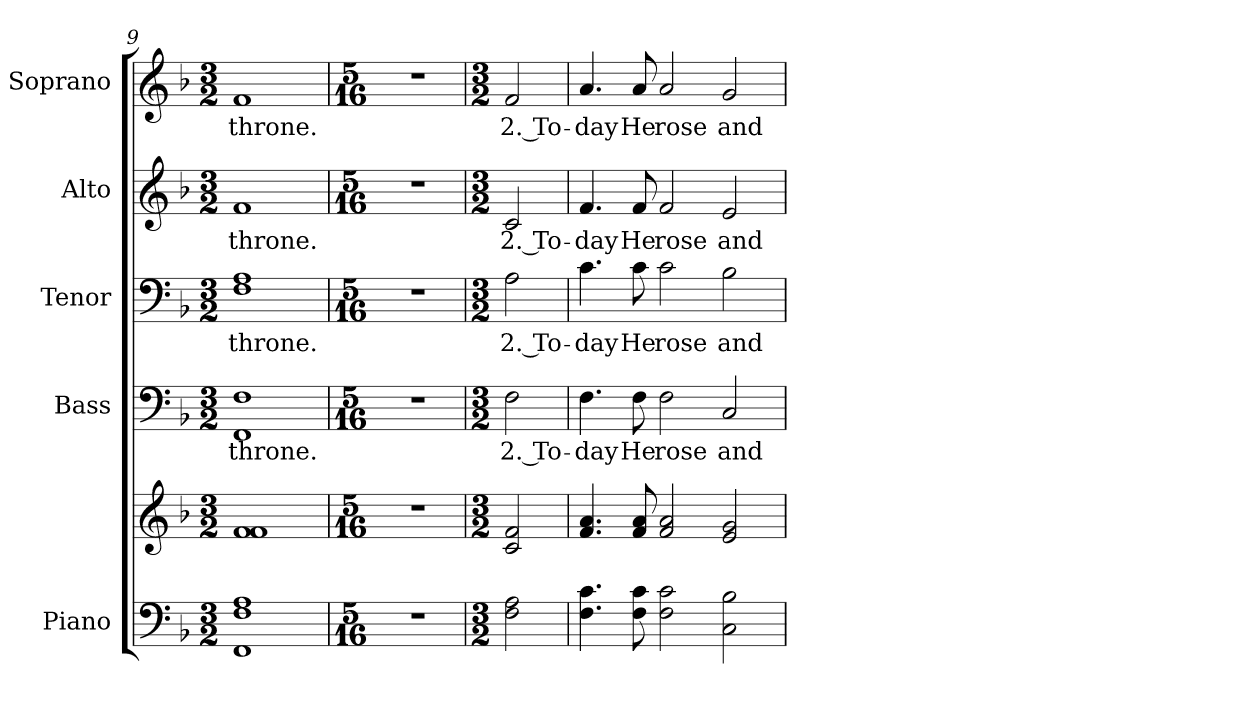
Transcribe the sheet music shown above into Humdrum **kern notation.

**kern	**kern	**kern	**text	**kern	**text	**kern	**text	**kern	**text
*part5	*part5	*part4	*part4	*part3	*part3	*part2	*part2	*part1	*part1
*staff6	*staff5	*staff4	*staff4	*staff3	*staff3	*staff2	*staff2	*staff1	*staff1
*I"Piano	*	*I"Bass	*	*I"Tenor	*	*I"Alto	*	*I"Soprano	*
*I'Pno.	*	*I'B.	*	*I'T.	*	*I'A.	*	*I'S.	*
!!LO:PB:g=z
*clefF4	*clefG2	*clefF4	*	*clefF4	*	*clefG2	*	*clefG2	*
*k[b-]	*k[b-]	*k[b-]	*	*k[b-]	*	*k[b-]	*	*k[b-]	*
*F:	*F:	*F:	*	*F:	*	*F:	*	*F:	*
*M3/2	*M3/2	*M3/2	*	*M3/2	*	*M3/2	*	*M3/2	*
=9	=9	=9	=9	=9	=9	=9	=9	=9	=9
!	!	!	!LO:LY:b:color=#000000	!	!	!	!	!	!
!	!	!	!	!	!LO:LY:b:color=#000000	!	!	!	!
!	!	!	!	!	!	!	!LO:LY:b:color=#000000	!	!
!	!	!	!	!	!	!	!	!	!LO:LY:b:color=#000000
1FFi 1Fi 1Ai	1fi 1fi	1FFi 1Fi	throne.	1Fi 1Ai	throne.	1fi	throne.	1fi	throne.
=10	=10	=10	=10	=10	=10	=10	=10	=10	=10
*M5/16	*M5/16	*M5/16	*	*M5/16	*	*M5/16	*	*M5/16	*
!LO:N:vis=1	!LO:N:vis=1	!LO:N:vis=1	!	!LO:N:vis=1	!	!LO:N:vis=1	!	!LO:N:vis=1	!
16%5r	16%5r	16%5r	.	16%5r	.	16%5r	.	16%5r	.
!!LO:PB:g=z
=11	=11	=11	=11	=11	=11	=11	=11	=11	=11
*M3/2	*M3/2	*M3/2	*	*M3/2	*	*M3/2	*	*M3/2	*
!	!	!	!LO:LY:b:color=#000000	!	!	!	!	!	!
!	!	!	!	!	!LO:LY:b:color=#000000	!	!	!	!
!	!	!	!	!	!	!	!LO:LY:b:color=#000000	!	!
!	!	!	!	!	!	!	!	!	!LO:LY:b:color=#000000
2Fi\ 2Ai	2ci/ 2fi	2Fi\	2. To-	2Ai\	2. To-	2ci/	2. To-	2fi/	2. To-
=12	=12	=12	=12	=12	=12	=12	=12	=12	=12
!	!	!	!LO:LY:b:color=#000000	!	!	!	!	!	!
!	!	!	!	!	!LO:LY:b:color=#000000	!	!	!	!
!	!	!	!	!	!	!	!LO:LY:b:color=#000000	!	!
!	!	!	!	!	!	!	!	!	!LO:LY:b:color=#000000
4.Fi\ 4.ci	4.fi/ 4.ai	4.Fi\	-day	4.ci\	-day	4.fi/	-day	4.ai/	-day
!	!	!	!LO:LY:b:color=#000000	!	!	!	!	!	!
!	!	!	!	!	!LO:LY:b:color=#000000	!	!	!	!
!	!	!	!	!	!	!	!LO:LY:b:color=#000000	!	!
!	!	!	!	!	!	!	!	!	!LO:LY:b:color=#000000
8Fi\ 8ci	8fi/ 8ai	8Fi\	He	8ci\	He	8fi/	He	8ai/	He
!	!	!	!LO:LY:b:color=#000000	!	!	!	!	!	!
!	!	!	!	!	!LO:LY:b:color=#000000	!	!	!	!
!	!	!	!	!	!	!	!LO:LY:b:color=#000000	!	!
!	!	!	!	!	!	!	!	!	!LO:LY:b:color=#000000
2Fi\ 2ci	2fi/ 2ai	2Fi\	rose	2ci\	rose	2fi/	rose	2ai/	rose
!	!	!	!LO:LY:b:color=#000000	!	!	!	!	!	!
!	!	!	!	!	!LO:LY:b:color=#000000	!	!	!	!
!	!	!	!	!	!	!	!LO:LY:b:color=#000000	!	!
!	!	!	!	!	!	!	!	!	!LO:LY:b:color=#000000
2Ci\ 2B-i	2ei/ 2gi	2Ci/	and	2B-i\	and	2ei/	and	2gi/	and
=	=	=	=	=	=	=	=	=	=
*-	*-	*-	*-	*-	*-	*-	*-	*-	*-
